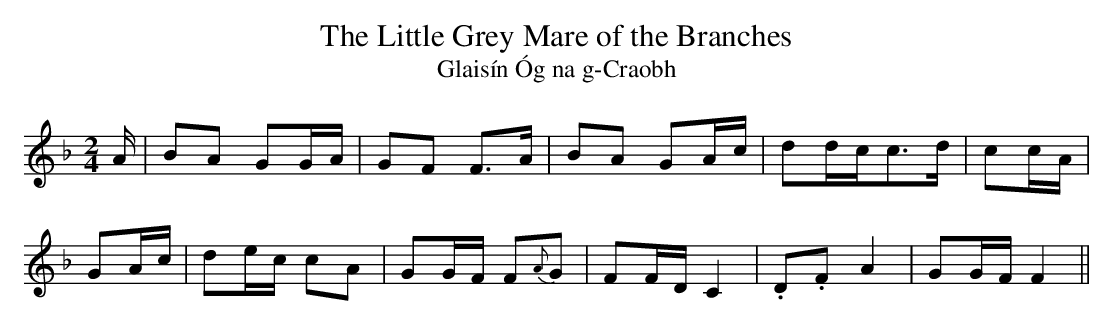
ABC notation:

X:1
T:Little Grey Mare of the Branches, The
T:Glaisín Óg na g-Craobh
M:2/4
L:1/8
K:F
A/|BA GG/A/|GF F>A|BA GA/c/|dd/c/c>d|cc/A/|
GA/c/|de/c/ cA|GG/F/ F{A}G|FF/D/ C2|!Chorus!.D.F A2|GG/F/ F2||
